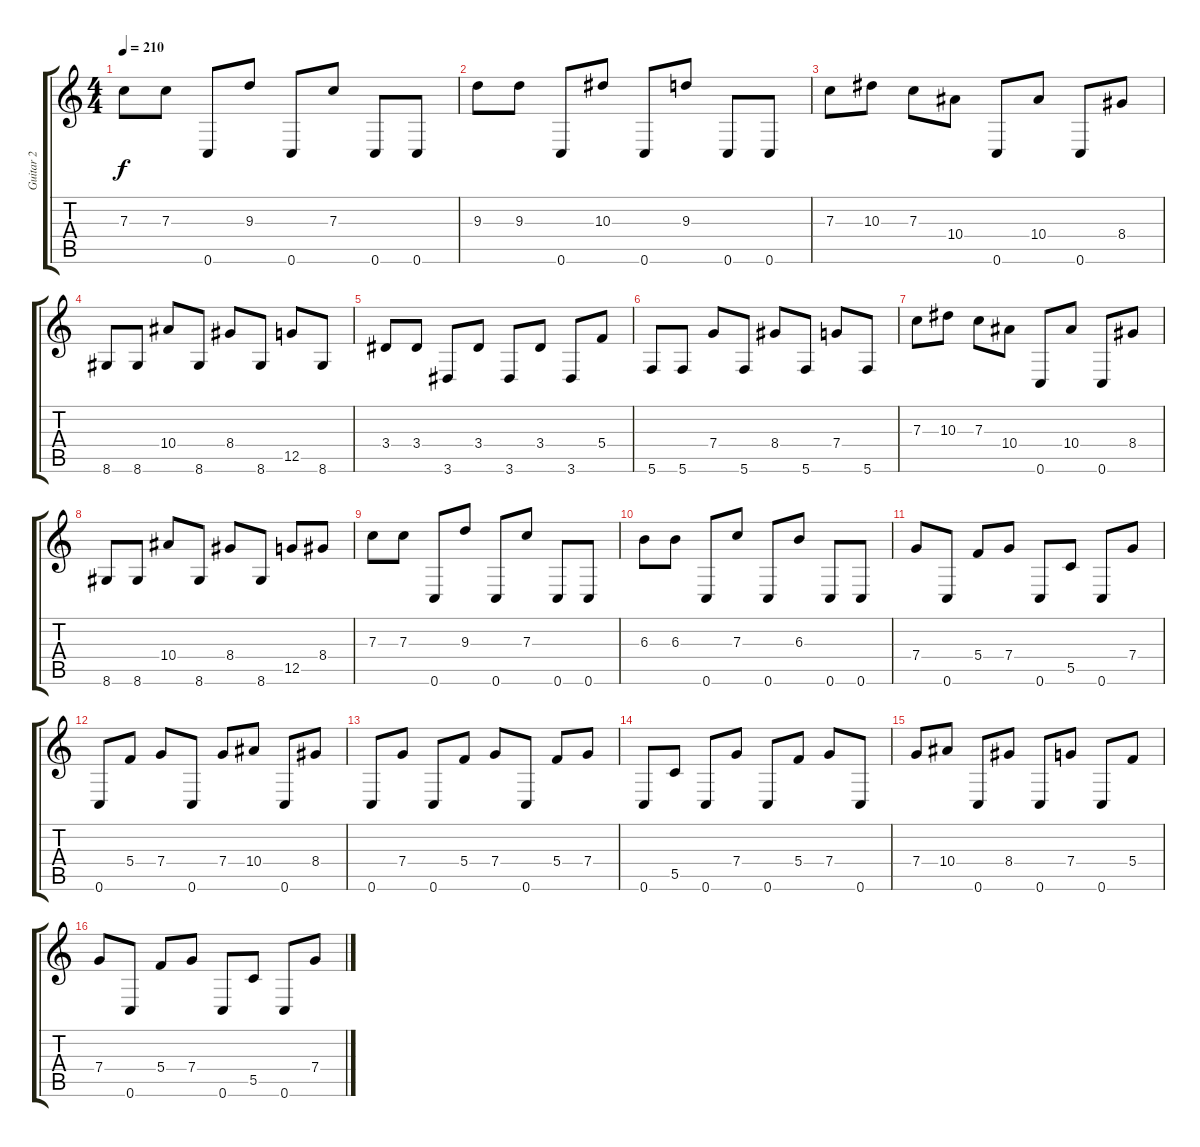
\track ("Guitar 2" "Guitar 2") {instrument distortionguitar}
\staff {score tabs}
\tuning (D4 A3 F3 C3 G2 C2) {hide}
\ts (4 4)
\tempo 210
\clef g2
\ks c
7.3.8{dy f} 7.3.8 0.6.8 9.3.8 0.6.8 7.3.8 0.6.8 0.6.8 |
9.3.8 9.3.8 0.6.8 10.3.8 0.6.8 9.3.8 0.6.8 0.6.8 |
7.3.8 10.3.8 7.3.8 10.4.8 0.6.8 10.4.8 0.6.8 8.4.8 |
8.6.8 8.6.8 10.4.8 8.6.8 8.4.8 8.6.8 12.5.8 8.6.8 |
3.4.8 3.4.8 3.6.8 3.4.8 3.6.8 3.4.8 3.6.8 5.4.8 |
5.6.8 5.6.8 7.4.8 5.6.8 8.4.8 5.6.8 7.4.8 5.6.8 |
7.3.8 10.3.8 7.3.8 10.4.8 0.6.8 10.4.8 0.6.8 8.4.8 |
8.6.8 8.6.8 10.4.8 8.6.8 8.4.8 8.6.8 12.5.8 8.4.8 |
7.3.8 7.3.8 0.6.8 9.3.8 0.6.8 7.3.8 0.6.8 0.6.8 |
6.3.8 6.3.8 0.6.8 7.3.8 0.6.8 6.3.8 0.6.8 0.6.8 |
7.4.8 0.6.8 5.4.8 7.4.8 0.6.8 5.5.8 0.6.8 7.4.8 |
0.6.8 5.4.8 7.4.8 0.6.8 7.4.8 10.4.8 0.6.8 8.4.8 |
0.6.8 7.4.8 0.6.8 5.4.8 7.4.8 0.6.8 5.4.8 7.4.8 |
0.6.8 5.5.8 0.6.8 7.4.8 0.6.8 5.4.8 7.4.8 0.6.8 |
7.4.8 10.4.8 0.6.8 8.4.8 0.6.8 7.4.8 0.6.8 5.4.8 |
7.4.8 0.6.8 5.4.8 7.4.8 0.6.8 5.5.8 0.6.8 7.4.8
